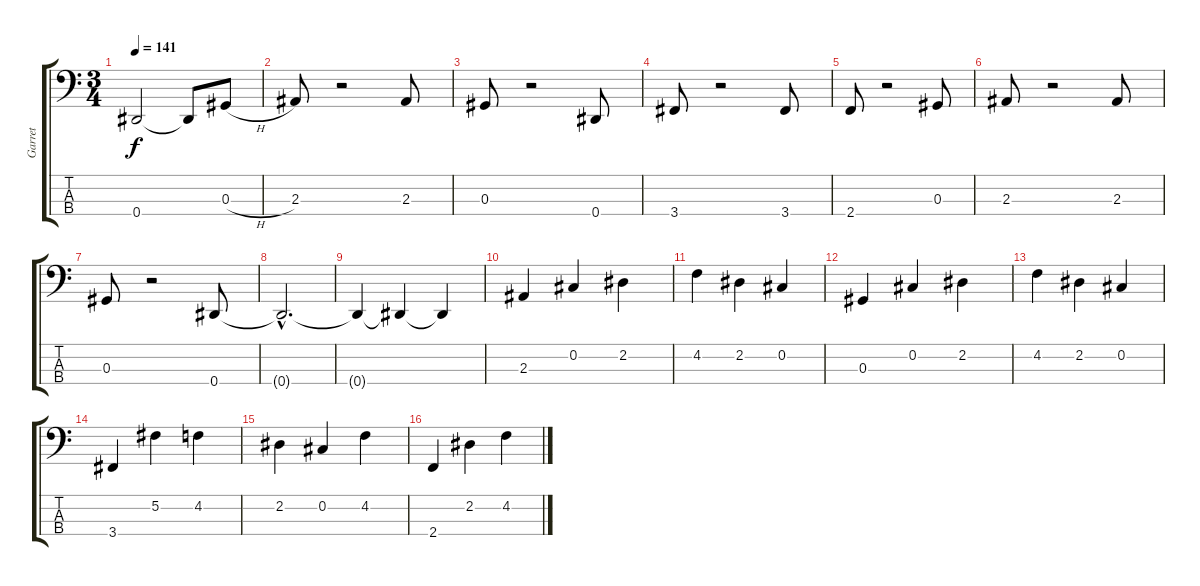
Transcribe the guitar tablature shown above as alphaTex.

\track ("Garret" "Garret") {instrument electricbasspick}
\staff {score tabs}
\tuning (Gb2 Db2 Ab1 Eb1) {hide}
\ts (3 4)
\tempo 141
\clef f4
\ks c
0.4{t}.2{dy f} 0.4{t}.8 0.3{h}.8 |
2.3.8 r.2 2.3.8 |
0.3.8 r.2 0.4.8 |
3.4.8 r.2 3.4.8 |
2.4.8 r.2 0.3.8 |
2.3.8 r.2 2.3.8 |
0.3.8 r.2 0.4.8 |
0.4{hac t}.2{d} |
0.4{t}.4 0.4{t}.4 0.4{t}.4 |
2.3.4 0.2.4 2.2.4 |
4.2.4 2.2.4 0.2.4 |
0.3.4 0.2.4 2.2.4 |
4.2.4 2.2.4 0.2.4 |
3.4.4 5.2.4 4.2.4 |
2.2.4 0.2.4 4.2.4 |
2.4.4 2.2.4 4.2.4
